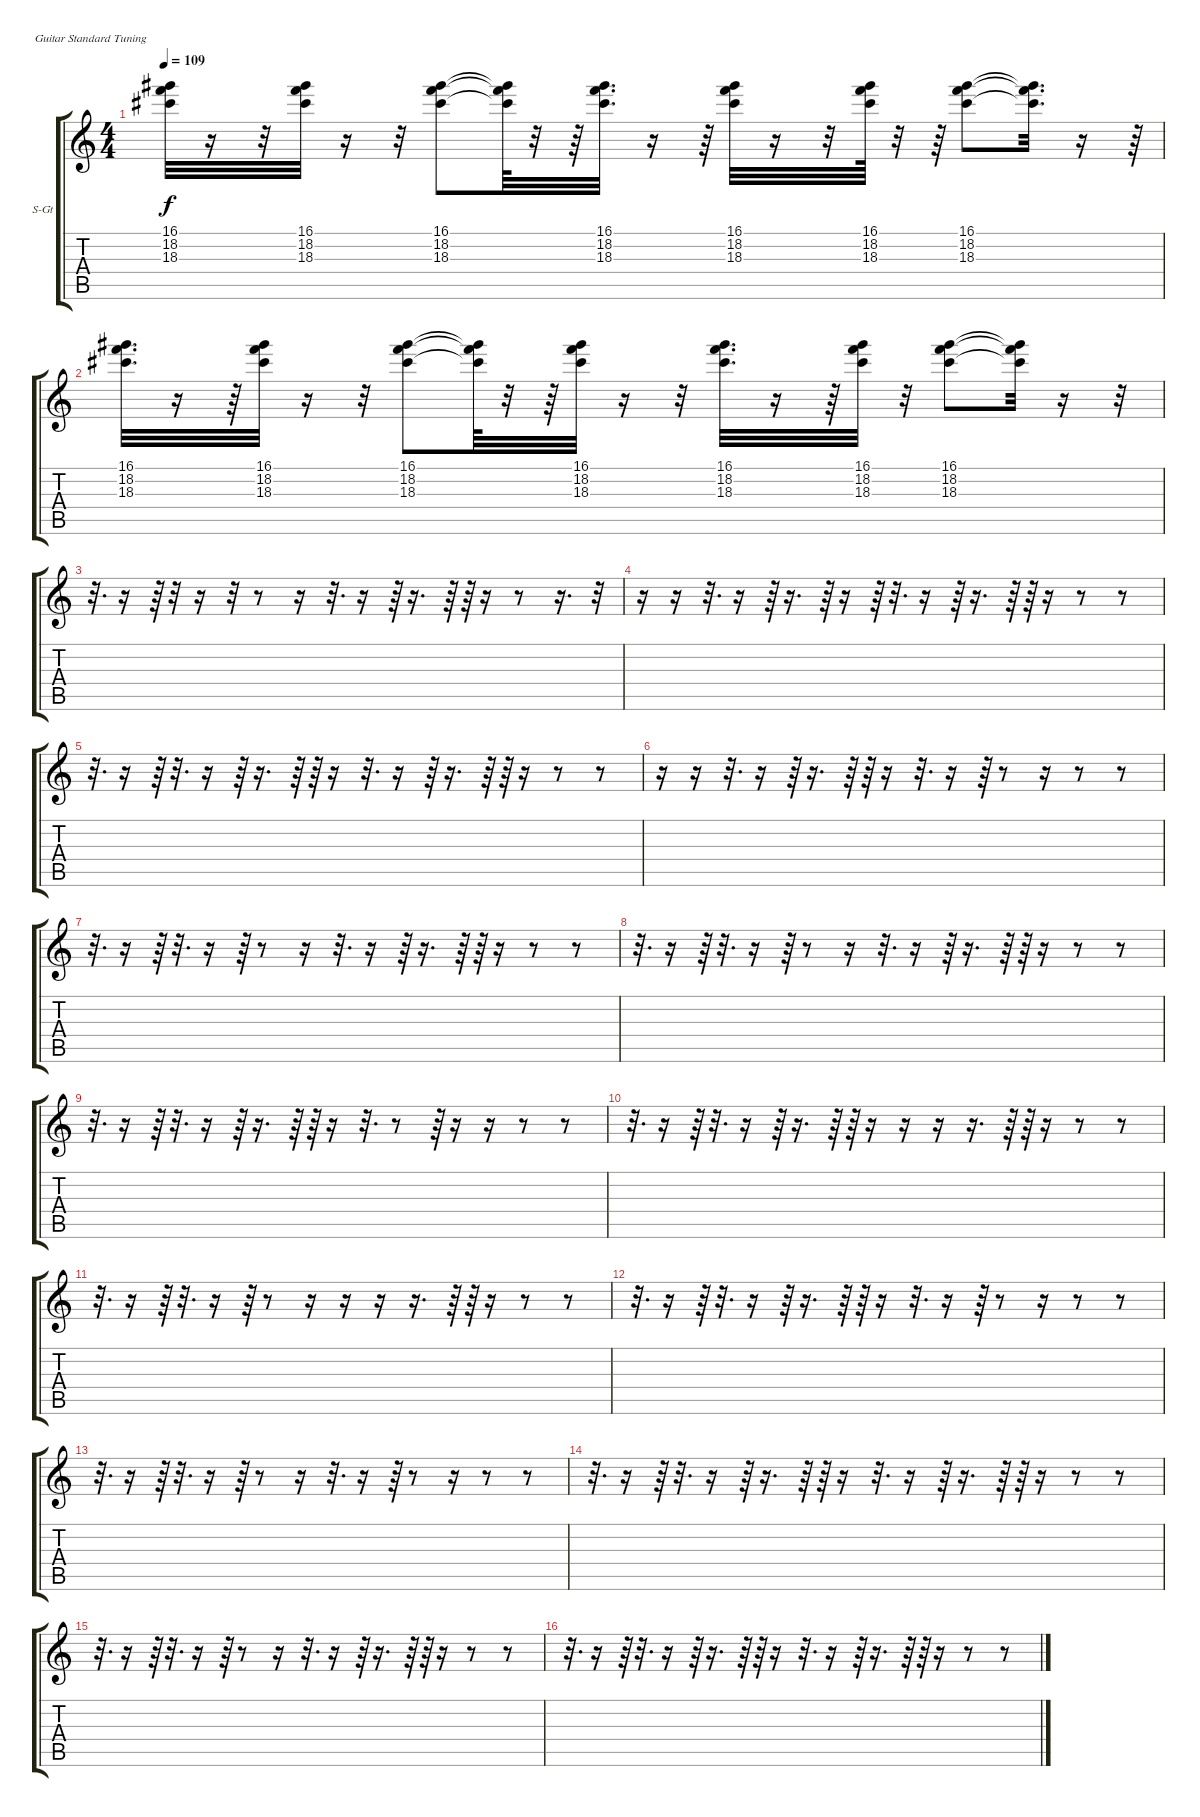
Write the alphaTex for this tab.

\bracketExtendMode groupsimilarinstruments
\firstSystemTrackNameOrientation horizontal
\otherSystemsTrackNameOrientation horizontal
\track ("Organ " "S-Gt") {instrument acousticgrandpiano}
\staff {score tabs}
\tuning (E4 B3 G3 D3 A2 E2)
\displaytranspose 12
\ts (4 4)
\tempo 109
\clef g2
\ks c
(16.1 18.2 18.3).32{dy f} r.16 r.32 (16.1 18.2 18.3).32 r.16 r.32 (16.1 18.2 18.3).8 (16.1{t} 18.2{t} 18.3{t}).64 r.32 r.64 (16.1 18.2 18.3).32{d} r.16 r.64 (16.1 18.2 18.3).32 r.16 r.32 (16.1 18.2 18.3).64 r.32 r.64 (16.1 18.2 18.3).8 (16.1{t} 18.2{t} 18.3{t}).32{d} r.16 r.64 |
(16.1 18.2 18.3).32{d} r.16 r.64 (16.1 18.2 18.3).32 r.16 r.32 (16.1 18.2 18.3).8 (16.1{t} 18.2{t} 18.3{t}).64 r.32 r.64 (16.1 18.2 18.3).32 r.16 r.32 (16.1 18.2 18.3).32{d} r.16 r.64 (16.1 18.2 18.3).32 r.32 (16.1 18.2 18.3).8 (16.1{t} 18.2{t} 18.3{t}).32 r.16 r.32 |
r.32{d} r.16 r.64 r.32 r.16 r.32 r.8 r.16 r.32{d} r.16 r.64 r.16{d} r.64 r.64 r.16 r.8 r.16{d} r.32 |
r.16 r.16 r.32{d} r.16 r.64 r.16{d} r.64 r.16 r.64 r.32{d} r.16 r.64 r.16{d} r.64 r.64 r.16 r.8 r.8 |
r.32{d} r.16 r.64 r.32{d} r.16 r.64 r.16{d} r.64 r.64 r.16 r.32{d} r.16 r.64 r.16{d} r.64 r.64 r.16 r.8 r.8 |
r.16 r.16 r.32{d} r.16 r.64 r.16{d} r.64 r.64 r.16 r.32{d} r.16 r.64 r.8 r.16 r.8 r.8 |
r.32{d} r.16 r.64 r.32{d} r.16 r.64 r.8 r.16 r.32{d} r.16 r.64 r.16{d} r.64 r.64 r.16 r.8 r.8 |
r.32{d} r.16 r.64 r.32{d} r.16 r.64 r.8 r.16 r.32{d} r.16 r.64 r.16{d} r.64 r.64 r.16 r.8 r.8 |
r.32{d} r.16 r.64 r.32{d} r.16 r.64 r.16{d} r.64 r.64 r.16 r.32{d} r.8 r.64 r.16 r.16 r.8 r.8 |
r.32{d} r.16 r.64 r.32{d} r.16 r.64 r.16{d} r.64 r.64 r.16 r.16 r.16 r.16{d} r.64 r.64 r.16 r.8 r.8 |
r.32{d} r.16 r.64 r.32{d} r.16 r.64 r.8 r.16 r.16 r.16 r.16{d} r.64 r.64 r.16 r.8 r.8 |
r.32{d} r.16 r.64 r.32{d} r.16 r.64 r.16{d} r.64 r.64 r.16 r.32{d} r.16 r.64 r.8 r.16 r.8 r.8 |
r.32{d} r.16 r.64 r.32{d} r.16 r.64 r.8 r.16 r.32{d} r.16 r.64 r.8 r.16 r.8 r.8 |
r.32{d} r.16 r.64 r.32{d} r.16 r.64 r.16{d} r.64 r.64 r.16 r.32{d} r.16 r.64 r.16{d} r.64 r.64 r.16 r.8 r.8 |
r.32{d} r.16 r.64 r.32{d} r.16 r.64 r.8 r.16 r.32{d} r.16 r.64 r.16{d} r.64 r.64 r.16 r.8 r.8 |
r.32{d} r.16 r.64 r.32{d} r.16 r.64 r.16{d} r.64 r.64 r.16 r.32{d} r.16 r.64 r.16{d} r.64 r.64 r.16 r.8 r.8
